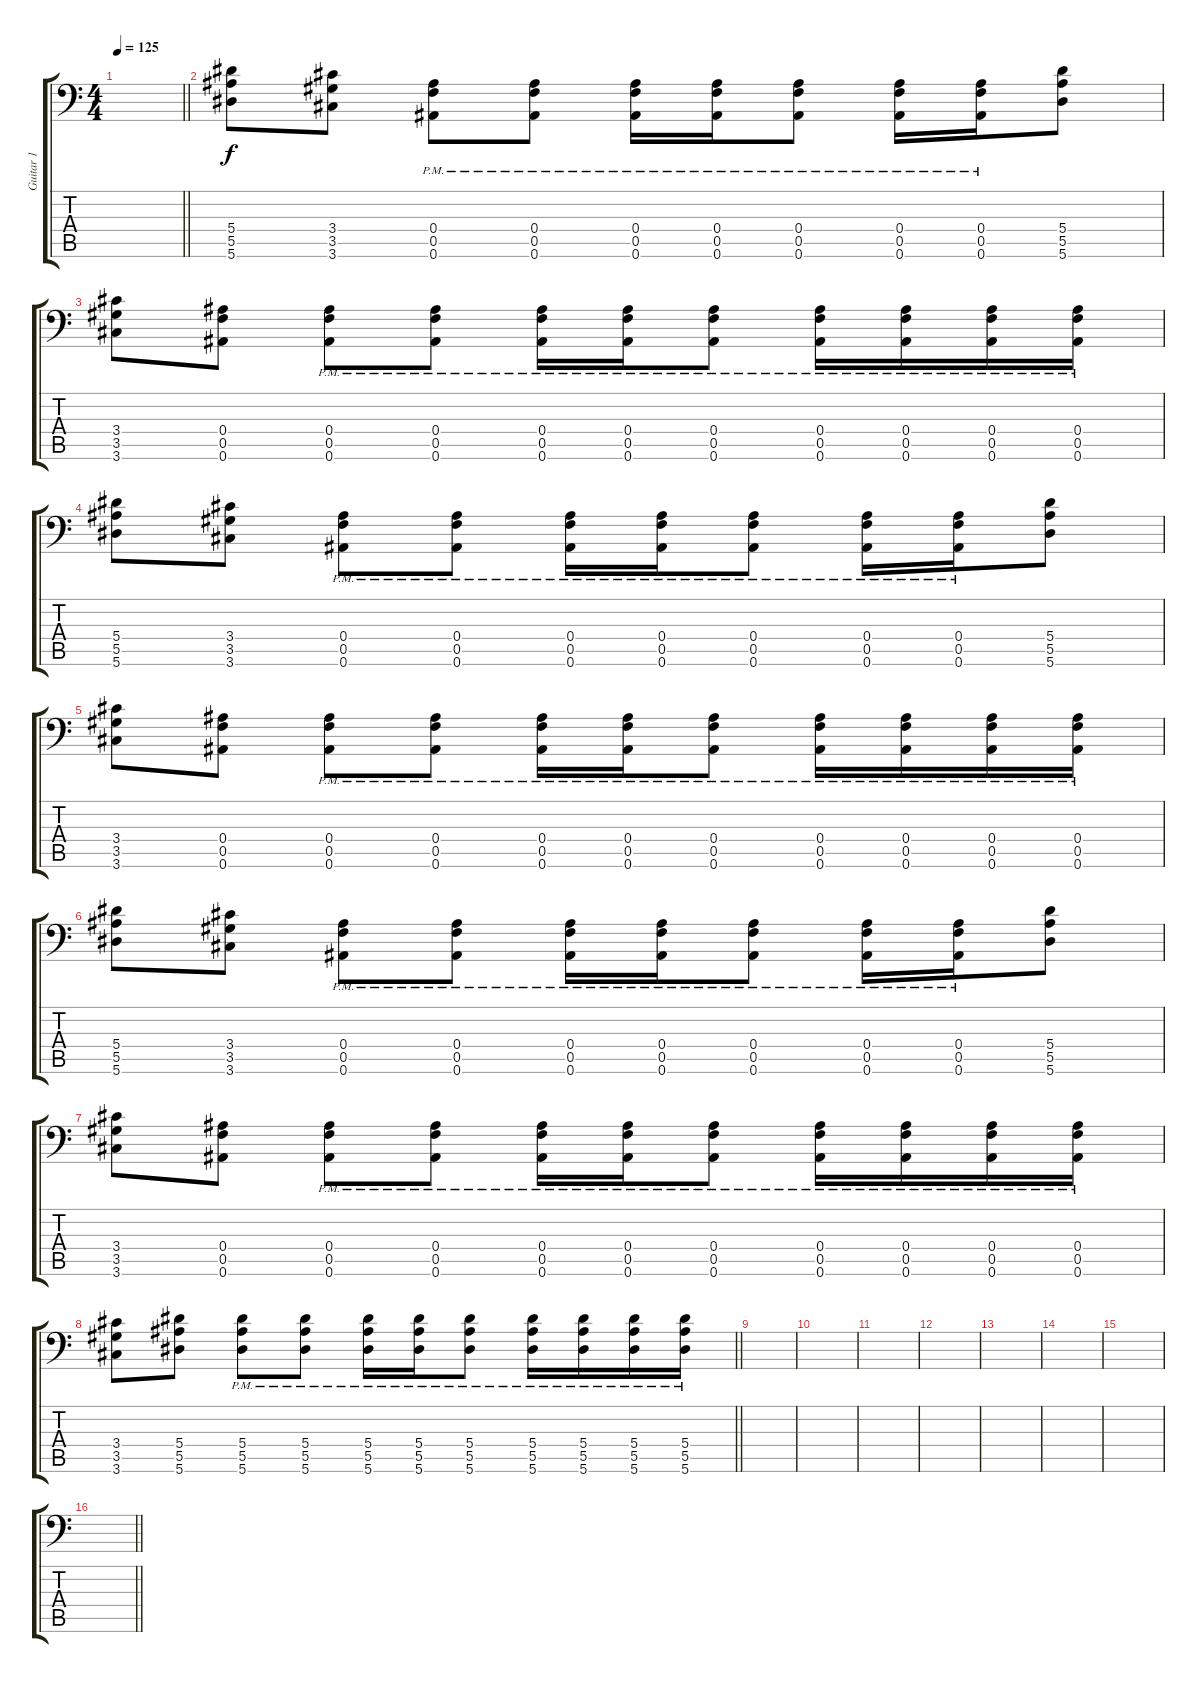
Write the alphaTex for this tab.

\track ("Guitar 1" "Guitar 1") {instrument distortionguitar}
\staff {score tabs}
\tuning (C4 G3 Eb3 Bb2 F2 Bb1) {hide}
\ts (4 4)
\tempo 125
\clef f4
\barLineRight lightlight
\ks c
|
(5.4 5.5 5.6).8 (3.4 3.5 3.6).8 (0.4{pm} 0.5{pm} 0.6{pm}).8 (0.4{pm} 0.5{pm} 0.6{pm}).8 (0.4{pm} 0.5{pm} 0.6{pm}).16 (0.4{pm} 0.5{pm} 0.6{pm}).16 (0.4{pm} 0.5{pm} 0.6{pm}).8 (0.4{pm} 0.5 0.6{pm}).16 (0.4{pm} 0.5 0.6{pm}).16 (5.4 5.5 5.6).8 |
(3.4 3.5 3.6).8 (0.4 0.5 0.6).8 (0.4{pm} 0.5{pm} 0.6{pm}).8 (0.4{pm} 0.5{pm} 0.6{pm}).8 (0.4{pm} 0.5{pm} 0.6{pm}).16 (0.4{pm} 0.5{pm} 0.6{pm}).16 (0.4{pm} 0.5{pm} 0.6{pm}).8 (0.4{pm} 0.5{pm} 0.6{pm}).16 (0.4{pm} 0.5{pm} 0.6{pm}).16 (0.4{pm} 0.5{pm} 0.6{pm}).16 (0.4{pm} 0.5{pm} 0.6{pm}).16 |
(5.4 5.5 5.6).8 (3.4 3.5 3.6).8 (0.4{pm} 0.5{pm} 0.6{pm}).8 (0.4{pm} 0.5{pm} 0.6{pm}).8 (0.4{pm} 0.5{pm} 0.6{pm}).16 (0.4{pm} 0.5{pm} 0.6{pm}).16 (0.4{pm} 0.5{pm} 0.6{pm}).8 (0.4{pm} 0.5 0.6{pm}).16 (0.4{pm} 0.5 0.6{pm}).16 (5.4 5.5 5.6).8 |
(3.4 3.5 3.6).8 (0.4 0.5 0.6).8 (0.4{pm} 0.5{pm} 0.6{pm}).8 (0.4{pm} 0.5{pm} 0.6{pm}).8 (0.4{pm} 0.5{pm} 0.6{pm}).16 (0.4{pm} 0.5{pm} 0.6{pm}).16 (0.4{pm} 0.5{pm} 0.6{pm}).8 (0.4{pm} 0.5{pm} 0.6{pm}).16 (0.4{pm} 0.5{pm} 0.6{pm}).16 (0.4{pm} 0.5{pm} 0.6{pm}).16 (0.4{pm} 0.5{pm} 0.6{pm}).16 |
(5.4 5.5 5.6).8 (3.4 3.5 3.6).8 (0.4{pm} 0.5{pm} 0.6{pm}).8 (0.4{pm} 0.5{pm} 0.6{pm}).8 (0.4{pm} 0.5{pm} 0.6{pm}).16 (0.4{pm} 0.5{pm} 0.6{pm}).16 (0.4{pm} 0.5{pm} 0.6{pm}).8 (0.4{pm} 0.5 0.6{pm}).16 (0.4{pm} 0.5 0.6{pm}).16 (5.4 5.5 5.6).8 |
(3.4 3.5 3.6).8 (0.4 0.5 0.6).8 (0.4{pm} 0.5{pm} 0.6{pm}).8 (0.4{pm} 0.5{pm} 0.6{pm}).8 (0.4{pm} 0.5{pm} 0.6{pm}).16 (0.4{pm} 0.5{pm} 0.6{pm}).16 (0.4{pm} 0.5{pm} 0.6{pm}).8 (0.4{pm} 0.5{pm} 0.6{pm}).16 (0.4{pm} 0.5{pm} 0.6{pm}).16 (0.4{pm} 0.5{pm} 0.6{pm}).16 (0.4{pm} 0.5{pm} 0.6{pm}).16 |
\barLineRight lightlight
(3.4 3.5 3.6).8 (5.4 5.5 5.6).8 (5.4{pm} 5.5{pm} 5.6{pm}).8 (5.4{pm} 5.5{pm} 5.6{pm}).8 (5.4{pm} 5.5{pm} 5.6{pm}).16 (5.4{pm} 5.5{pm} 5.6{pm}).16 (5.4{pm} 5.5{pm} 5.6{pm}).8 (5.4{pm} 5.5 5.6{pm}).16 (5.4{pm} 5.5 5.6{pm}).16 (5.4{pm} 5.5{pm} 5.6{pm}).16 (5.4{pm} 5.5{pm} 5.6{pm}).16 |
|
|
|
|
|
|
|
\barLineRight lightlight
